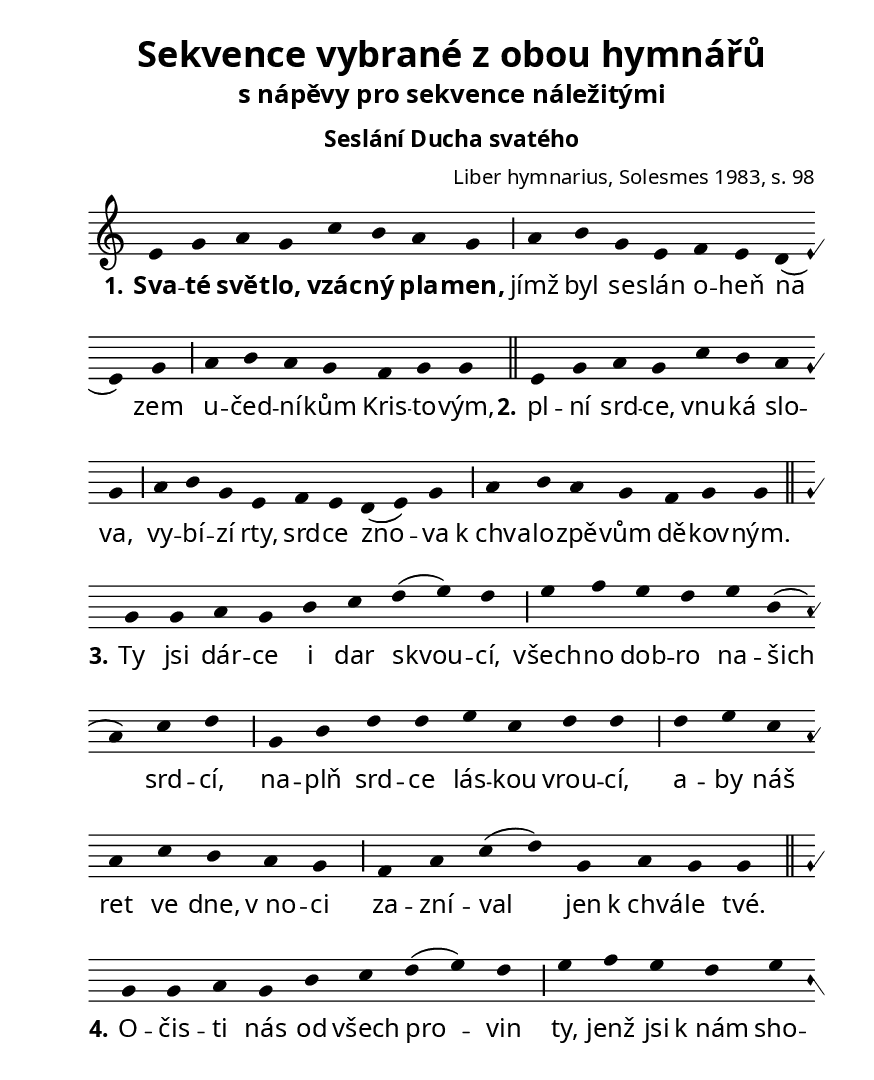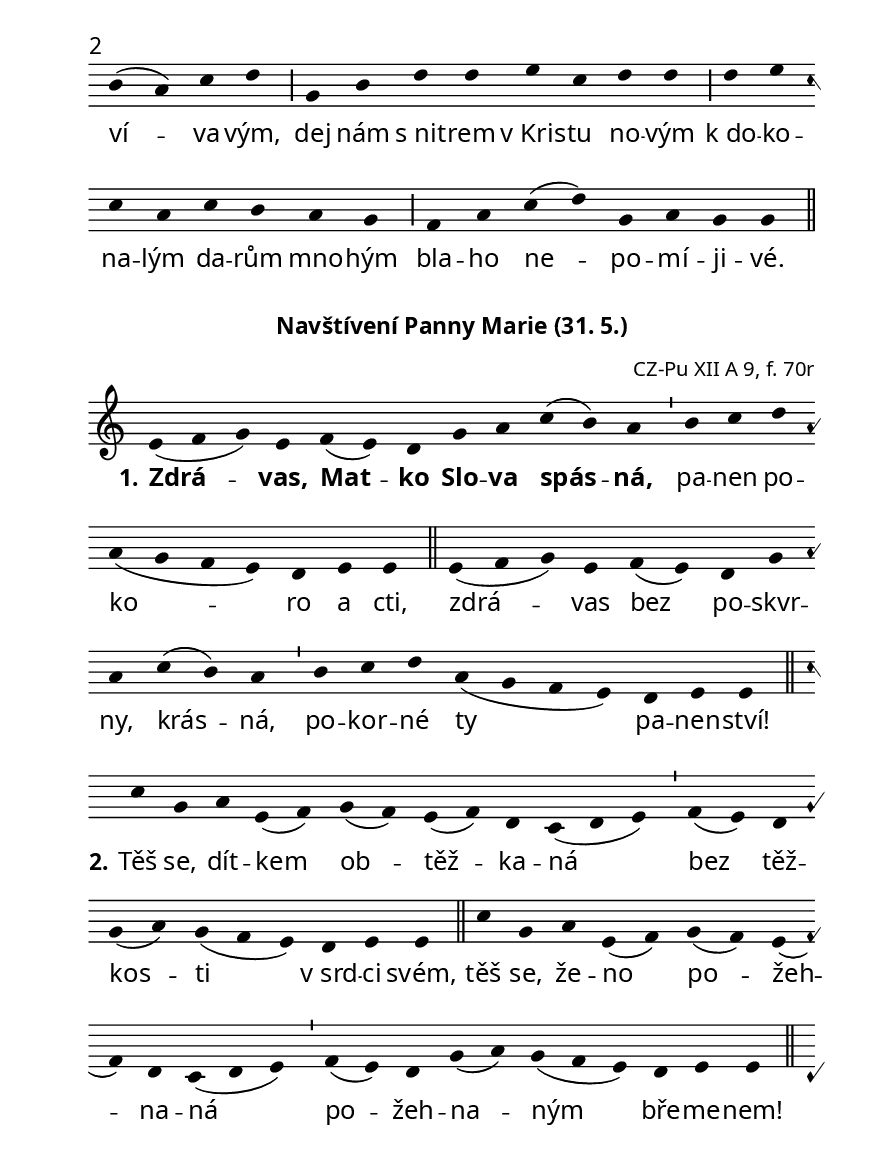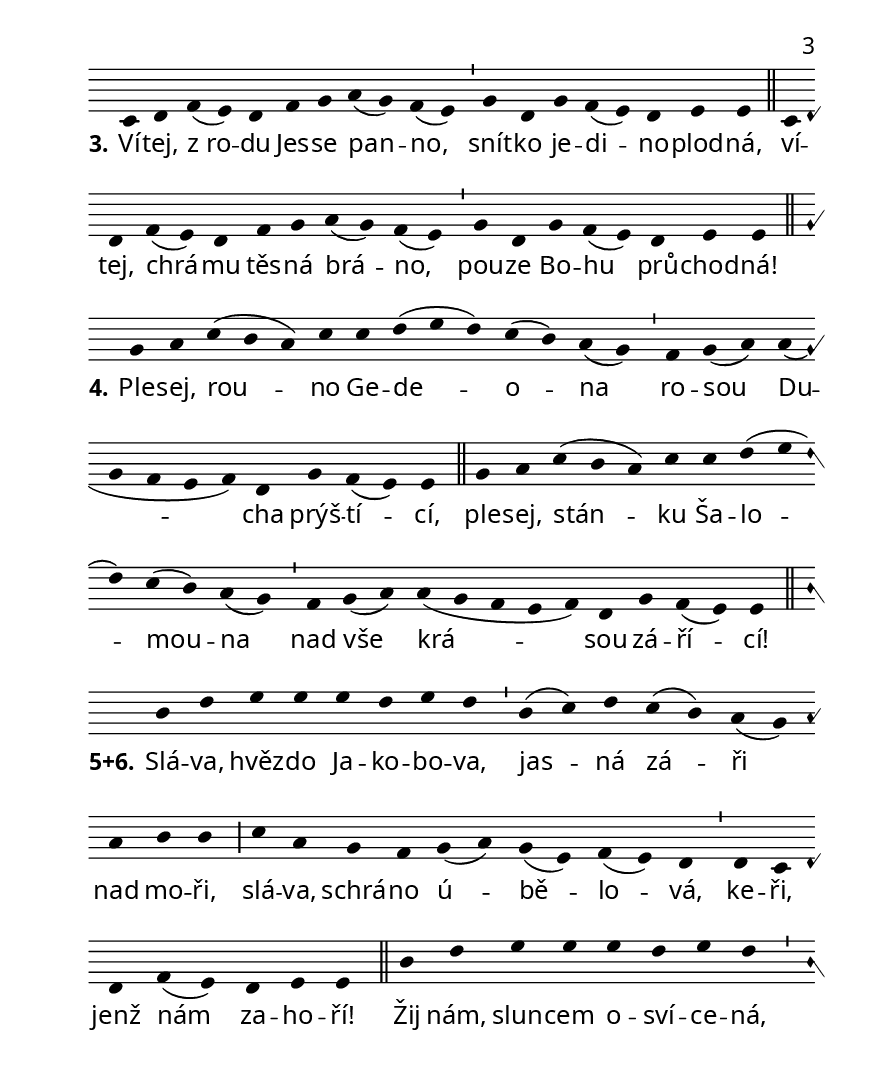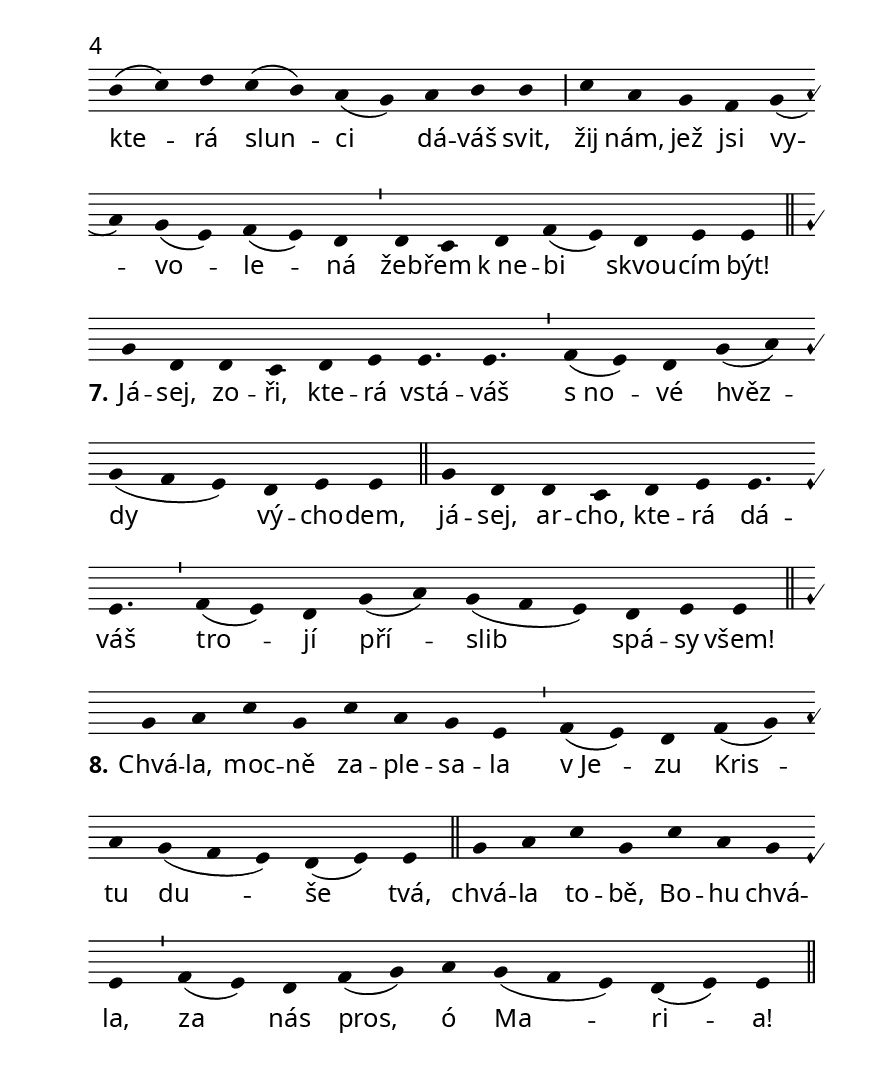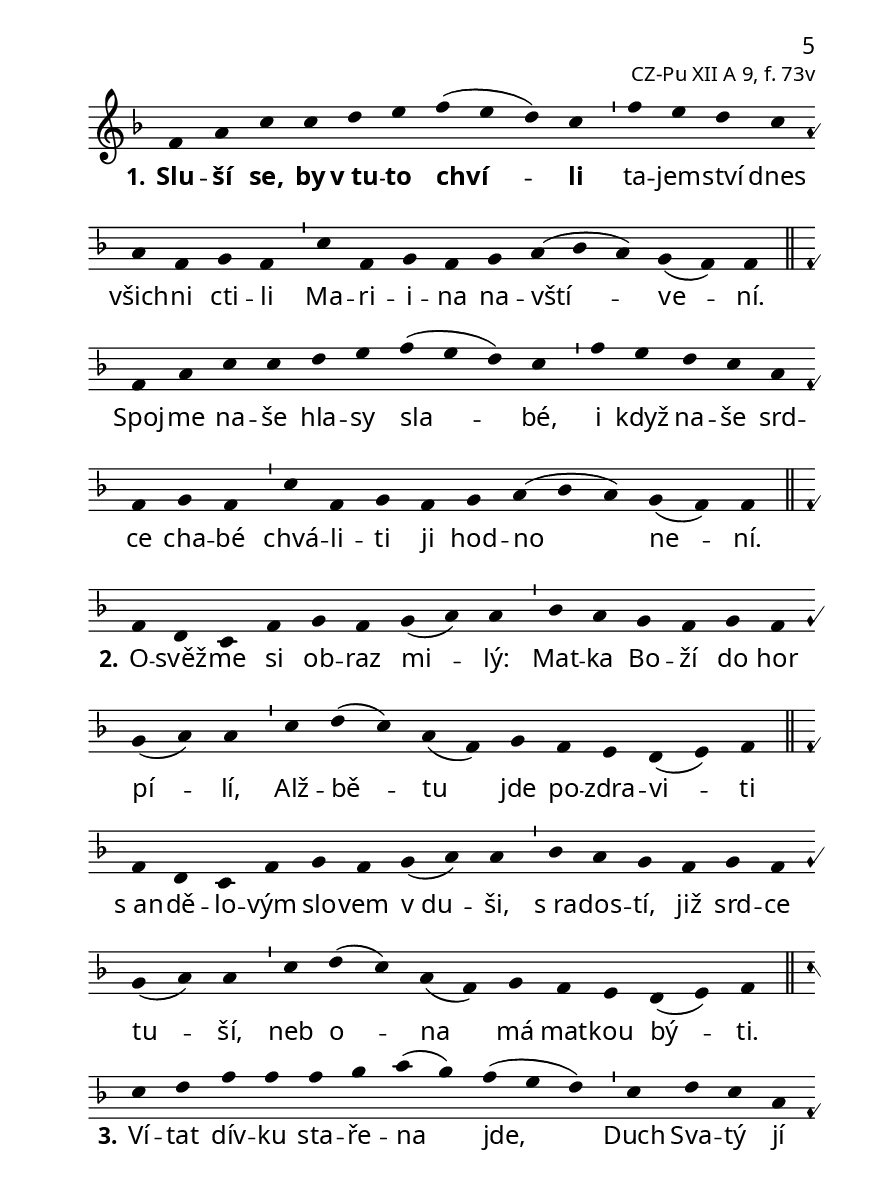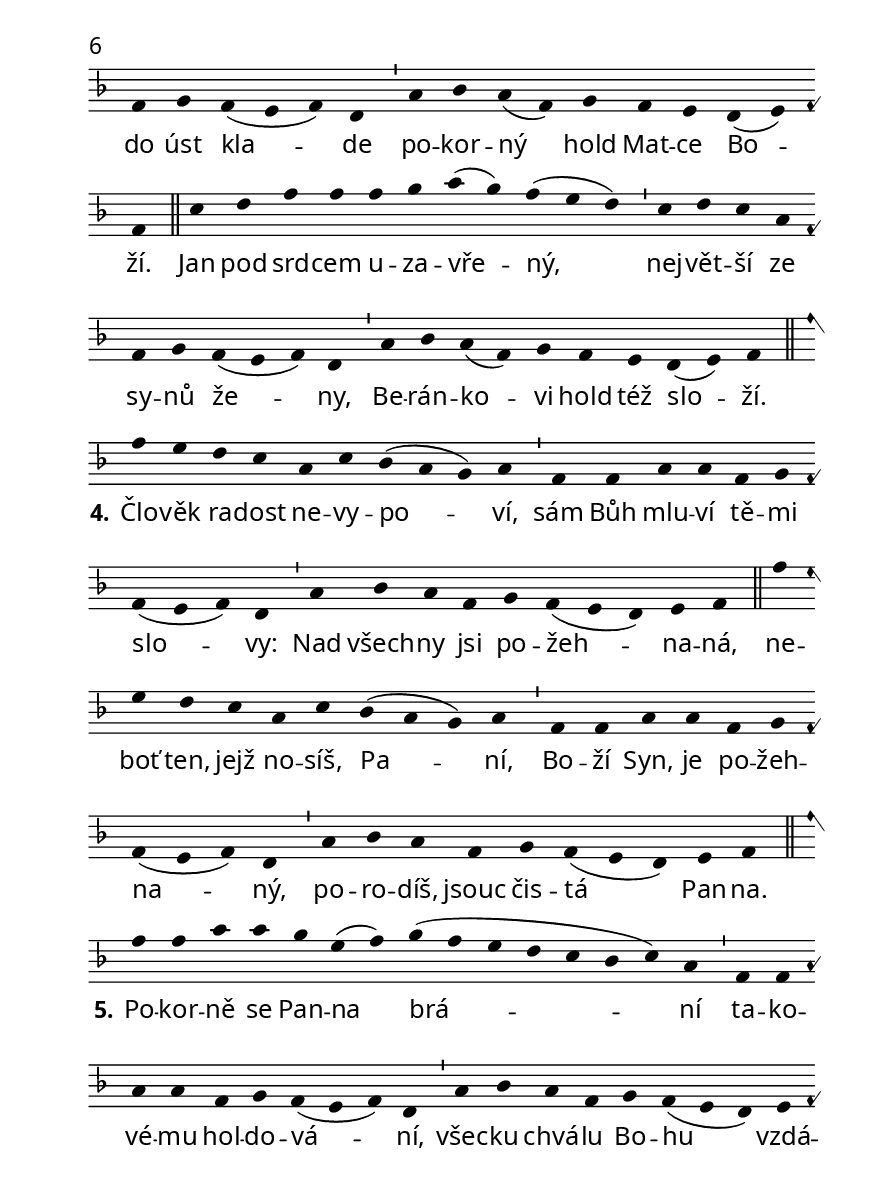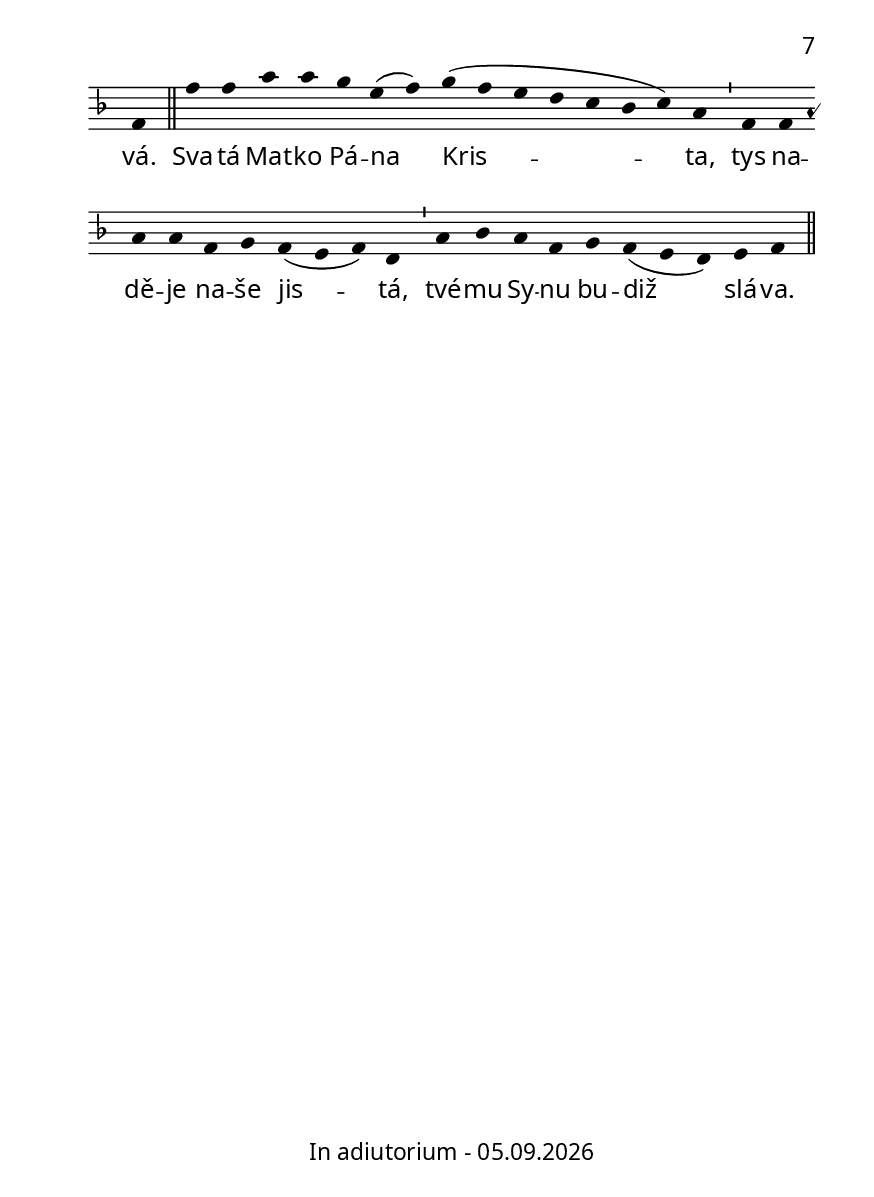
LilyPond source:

\version "2.18.0"

\include "../spolecne.ly"
\version "2.18.0"
% page style similar to that of the official Czech Divine Office hymnal

\paper {
  #(set-paper-size "a5")

  top-margin = 1\cm
  bottom-margin = 1\cm
  right-margin = 1\cm
  left-margin = 1.5\cm
}

\layout {
  indent = 0\cm
  ragged-last = ##f

  \override BreathingSign.Y-offset = 1 % placement common in Czech hymnals
  % TODO: the usual Czech breathe sign shape
}

\header {
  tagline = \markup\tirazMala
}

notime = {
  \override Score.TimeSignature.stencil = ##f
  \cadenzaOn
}


\header {
  title = "Sekvence vybrané z obou hymnářů"
  subtitle = "s nápěvy pro sekvence náležitými"
}

#(define-markup-command (nadpisPrilezitost layout props arg) (markup?)
   (interpret-markup layout props
		     #{ \markup\bold\fill-line{ "" #arg "" } #}))

dvoj =
#(define-music-function
  (stuff)
  (ly:music?)
  #{
    \repeat unfold 2 { #stuff }
    \break
  #})

lb = \lyricmode { \override Lyrics.LyricText.font-series = #'bold }
lunb = \lyricmode { \revert Lyrics.LyricText.font-series }



\markup\nadpisPrilezitost "Seslání Ducha svatého"

\score {
  \relative c' {
    \choralniRezim
    % 1 Lux
    \dvoj{
      e4 g a g c b a g \barMaior
      a b g e f e d( e) g \barMaior
      a b a g f g g \barFinalis
    }

    % sloky vynechany, cesky text je kratsi

    % 3 Tu qui dator
    \dvoj{
      g4 g a g b c d( e) d \barMaior
      e f e d e b( a) c d \barMaior
      g, b d d e c d d \barMaior
      d e c a c b a g \barMaior
      f a c( d) g, a g g \barFinalis
    }
  }
  \addlyrics {
    \set stanza = #"1."
    \lb Sva -- té svět -- lo, vzác -- ný pla -- men, \lunb
    jímž byl se -- slán o -- heň na zem
    u -- čed -- ní -- kům Kris -- to -- vým,

    \set stanza = #"2."
    pl -- ní srd -- ce, vnu -- ká slo -- va,
    vy -- bí -- zí rty, srd -- ce zno -- va
    k_chva -- lo -- zpě -- vům dě -- kov -- ným.

    \set stanza = #"3."
    Ty jsi dár -- ce i dar skvou -- cí,
    všech -- no dob -- ro na -- šich srd -- cí,
    na -- plň srd -- ce lás -- kou vrou -- cí,
    a -- by náš ret ve dne, v_no -- ci
    za -- zní -- val jen k_chvá -- le tvé.

    \set stanza = #"4."
    O -- čis -- ti nás od všech pro -- vin
    ty, jenž jsi k_nám sho -- ví -- va -- vým,
    dej nám s_nit -- rem v_Kris -- tu no -- vým
    k_do -- ko -- na -- lým da -- rům mno -- hým
    bla -- ho ne -- po -- mí -- ji -- vé.

    A -- men.
  }
  \header {
    occasio = "Seslání Ducha svatého, modlitba se čtením"
    fons_externus = "Liber hymnarius, Solesmes 1983, s. 98"
    id = "letnice-luxiucunda"
  }
}

\markup\nadpisPrilezitost "Navštívení Panny Marie (31. 5.)"

\score {
  \relative c' {
    \choralniRezim
    % 1 Ave
    \dvoj{
      e4( f g) e f( e) d g a c( b) a \barMin
      b c d a( g f e) d e e \barFinalis
    }
    % 2 Gaude
    \dvoj{
      c'4 g a e( f) g( f) e( f) d c( d e) \barMin
      f( e) d g( a) g( f e) d e e \barFinalis
    }
    % 3 Salve
    \dvoj{
      c4 d f( e) d f g a( g) f( e) \barMin
      g d g f( e) d e e \barFinalis
    }
    % 4 Plaude
    \dvoj{
      g4 a c( b a) c c d( e d) c( b) a( g) \barMin
      f g( a) a( g f e f) d g f( e) e \barFinalis
    }
    % 5+6 Vale, Euge
    \dvoj{
      b' d e e e d e d \barMin
      b( c) d c( b) a( g) a b b \barMaior
      c a g f g( a) g( e) f( e) d \barMin
      d c d f( e) d e e \barFinalis
    }
    % 7 Pange
    \dvoj{
      g4 d d c d e e4. e \barMin
      f4( e) d g( a) g( f e) d e e \barFinalis
    }
    % 8 Eia
    \dvoj{
      g4 a c g c a g e \barMin
      f( e) d f( g) a g( f e) d( e) e \barFinalis
    }
  }
  \addlyrics {
    \set stanza = #"1."
    \lb Zdrá -- vas, Mat -- ko Slo -- va spás -- ná, \lunb
    pa -- nen po -- ko -- ro a cti,
    zdrá -- vas bez po -- skvr -- ny, krás -- ná,
    po -- kor -- né ty pa -- nen -- ství!

    \set stanza = #"2."
    Těš se, dít -- kem ob -- těž -- ka -- ná
    bez těž -- kos -- ti v_srd -- ci svém,
    těš se, že -- no po -- žeh -- na -- ná
    po -- žeh -- na -- ným bře -- me -- nem!

    \set stanza = #"3."
    Ví -- tej, z_ro -- du Jes -- se pan -- no,
    snít -- ko je -- di -- no -- plod -- ná,
    ví -- tej, chrá -- mu těs -- ná brá -- no,
    pou -- ze Bo -- hu prů -- chod -- ná!

    \set stanza = #"4."
    Ple -- sej, rou -- no Ge -- de -- o -- na
    ro -- sou Du -- cha prýš -- tí -- cí,
    ple -- sej, stán -- ku Ša -- lo -- mou -- na
    nad vše krá -- sou zá -- ří -- cí!

    \set stanza = #"5+6."
    Slá -- va, hvěz -- do Ja -- ko -- bo -- va,
    jas -- ná zá -- ři nad mo -- ři,
    slá -- va, schrá -- no ú -- bě -- lo -- vá,
    ke -- ři, jenž nám za -- ho -- ří!

    Žij nám, slun -- cem o -- sví -- ce -- ná,
    kte -- rá slun -- ci dá -- váš svit,
    žij nám, jež jsi vy -- vo -- le -- ná
    žeb -- řem k_ne -- bi skvou -- cím být!

    \set stanza = #"7."
    Já -- sej, zo -- ři, kte -- rá vstá -- váš
    s_no -- vé hvěz -- dy vý -- cho -- dem,
    já -- sej, ar -- cho, kte -- rá dá -- váš
    tro -- jí pří -- slib spá -- sy všem!

    \set stanza = #"8."
    Chvá -- la, moc -- ně za -- ple -- sa -- la
    v_Je -- zu Kris -- tu du -- še tvá,
    chvá -- la to -- bě, Bo -- hu chvá -- la,
    za nás pros, ó Ma -- ri -- a!
  }
  \header {
    occasio = "Navštívení Panny Marie, ranní chvály"
    fons_externus = "CZ-Pu XII A 9, f. 70r"
    metrum = "8.7.8.7"
    id = "navstiveni-ave"
  }
}

\pageBreak

\score {
  \relative c' {
    \key f \major
    \choralniRezim
    % 1 Decet
    \dvoj{
      f4 a c c d e f( e d) c \barMin
      f e d c a f g f \barMin
      c' f, g f g a( bes a) g( f) f \barFinalis
    }
    % 2 Innovemus
    \dvoj{
      f4 d c f g f g( a) a \barMin
      bes a g f g f g( a) a \barMin
      c d( c) a( f) g f e d( e) f \barFinalis % nevychazeji slabiky, upravena melismata
    }
    % 3 Rem
    \dvoj{
      c'4 d f f f g a( g) f( e d) \barMin
      c d c a f g f( e f) d \barMin
      a' bes a( f) g f e d( e) f \barFinalis % nevychazeji slabiky, upravena melismata
    }
    % 4 Gaudet
    \dvoj{
      f'4 e d c a c bes( a g) a \barMin % nevychazeji slabiky, upravena melismata
      f f a a f g f( e f) d \barMin
      a' bes a f g f( e d) e f \barFinalis % nevychazeji slabiky, upravena melismata
    }
    % 5 Nequit
    \dvoj{
      f'4 f a a g e( f) g( f e d c bes c) a \barMin
      f f a a f g f( e f) d \barMin
      a' bes a f g f( e d) e f \barFinalis % nevychazeji slabiky, upravena melismata
    }

    % latinska sekvence pokracuje, ale cesky text je vycerpan
  }
  \addlyrics {
    \set stanza = #"1."
    \lb Slu -- ší se, by v_tu -- to chví -- li \lunb
    ta -- jem -- ství dnes všich -- ni cti -- li
    Ma -- ri -- i -- na na -- vští -- ve -- ní.

    Spoj -- me na -- še hla -- sy sla -- bé,
    i když na -- še srd -- ce cha -- bé
    chvá -- li -- ti ji hod -- no ne -- ní.

    \set stanza = #"2."
    O -- svěž -- me si ob -- raz mi -- lý:
    Mat -- ka Bo -- ží do hor pí -- lí,
    Alž -- bě -- tu jde po -- zdra -- vi -- ti

    s_an -- dě -- lo -- vým slo -- vem v_du -- ši,
    s_ra -- dos -- tí, již srd -- ce tu -- ší,
    neb o -- na má mat -- kou bý -- ti.

    \set stanza = #"3."
    Ví -- tat dív -- ku sta -- ře -- na jde,
    Duch Sva -- tý jí do úst kla -- de
    po -- kor -- ný hold Mat -- ce Bo -- ží.

    Jan pod srd -- cem u -- za -- vře -- ný,
    nej -- vět -- ší ze sy -- nů že -- ny,
    Be -- rán -- ko -- vi hold též slo -- ží.

    \set stanza = #"4."
    Člo -- věk ra -- dost ne -- vy -- po -- ví,
    sám Bůh mlu -- ví tě -- mi slo -- vy:
    Nad všech -- ny jsi po -- žeh -- na -- ná,

    ne -- boť ten, jejž no -- síš, Pa -- ní,
    Bo -- ží Syn, je po -- žeh -- na -- ný,
    po -- ro -- díš, jsouc čis -- tá Pan -- na.

    \set stanza = #"5."
    Po -- kor -- ně se Pan -- na brá -- ní
    ta -- ko -- vé -- mu hol -- do -- vá -- ní,
    všec -- ku chvá -- lu Bo -- hu vzdá -- vá.

    Sva -- tá Mat -- ko Pá -- na Kris -- ta,
    tys na -- dě -- je na -- še jis -- tá,
    tvé -- mu Sy -- nu bu -- diž slá -- va.
  }
  \header {
    occasio = "Navštívení Panny Marie, ranní chvály"
    fons_externus = "CZ-Pu XII A 9, f. 73v"
    id = "navstiveni-decet"
  }
}
